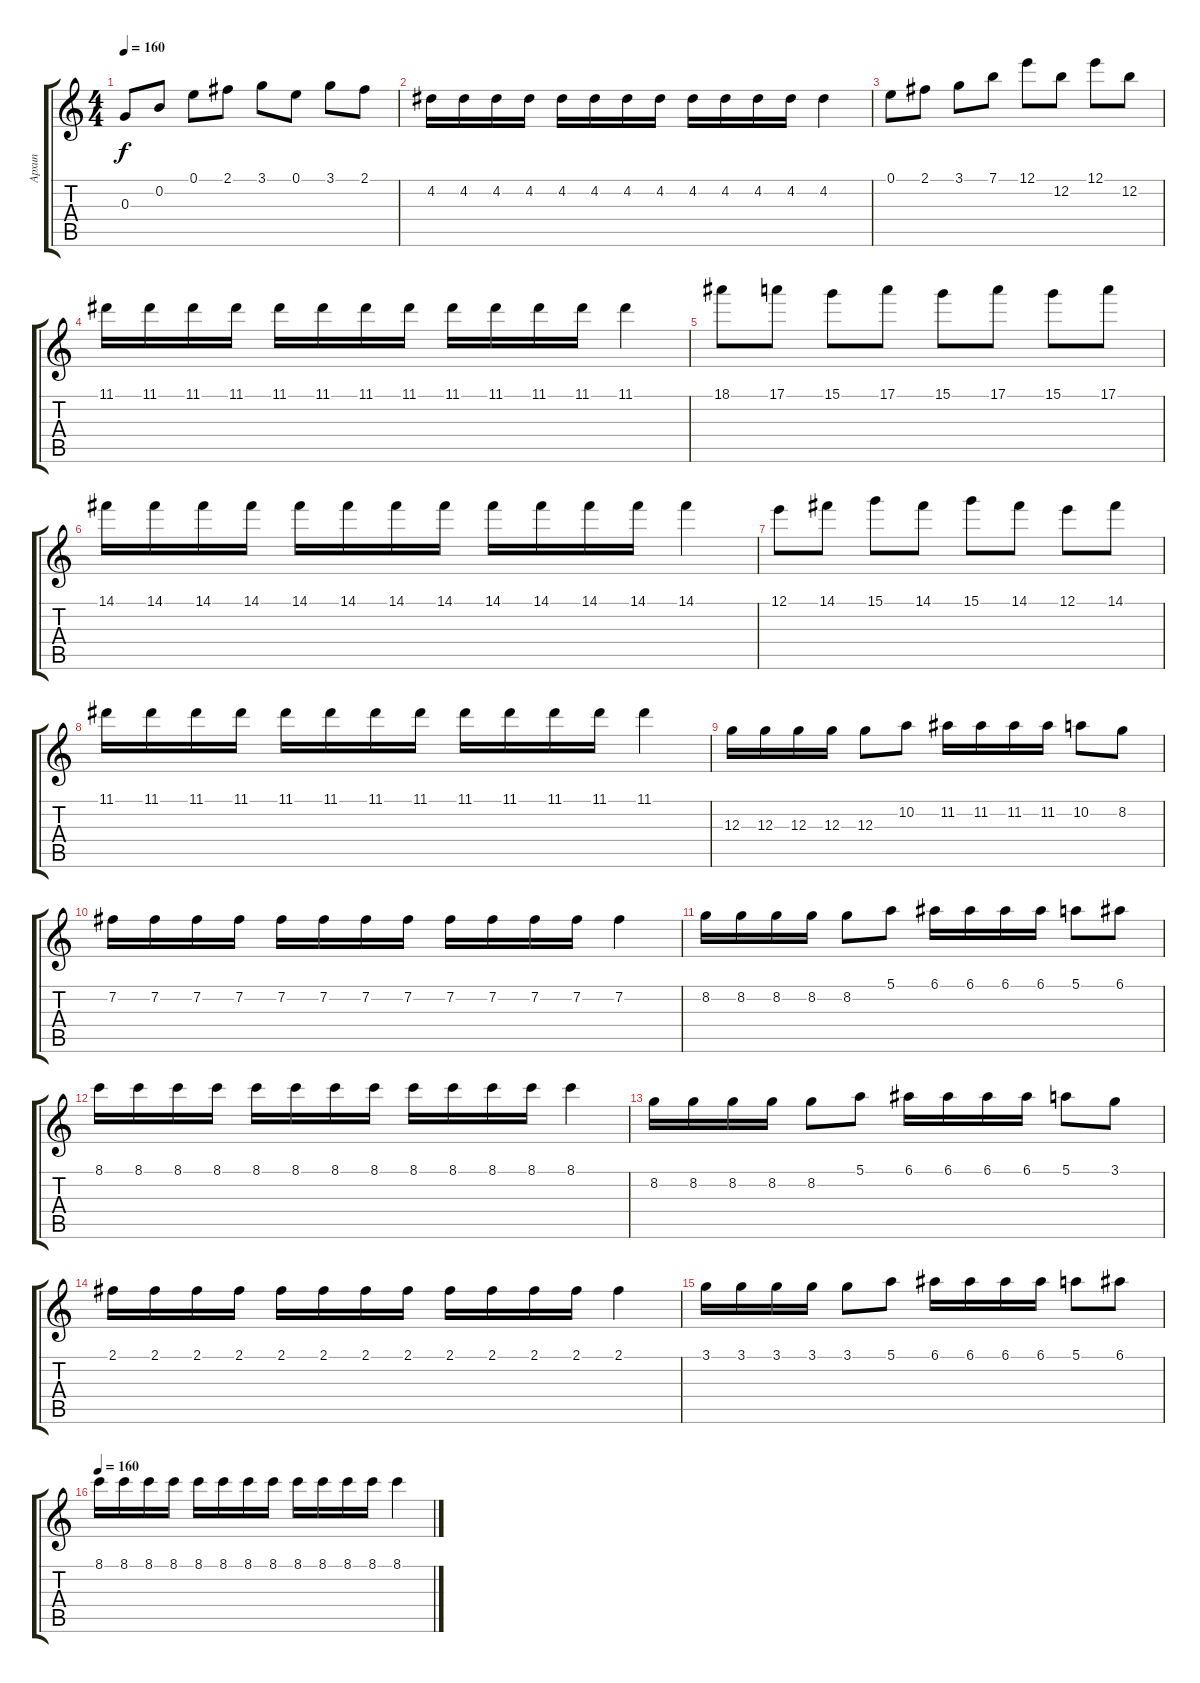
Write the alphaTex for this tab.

\track ("Архип" "Архип") {instrument distortionguitar}
\staff {score tabs}
\tuning (E4 B3 G3 D3 A2 E2) {hide}
\ts (4 4)
\tempo 160
\clef g2
\ks c
0.3.8{dy f} 0.2.8 0.1.8 2.1.8 3.1.8 0.1.8 3.1.8 2.1.8 |
4.2.16 4.2.16 4.2.16 4.2.16 4.2.16 4.2.16 4.2.16 4.2.16 4.2.16 4.2.16 4.2.16 4.2.16 4.2.4 |
0.1.8 2.1.8 3.1.8 7.1.8 12.1.8 12.2.8 12.1.8 12.2.8 |
11.1.16 11.1.16 11.1.16 11.1.16 11.1.16 11.1.16 11.1.16 11.1.16 11.1.16 11.1.16 11.1.16 11.1.16 11.1.4 |
18.1.8 17.1.8 15.1.8 17.1.8 15.1.8 17.1.8 15.1.8 17.1.8 |
14.1.16 14.1.16 14.1.16 14.1.16 14.1.16 14.1.16 14.1.16 14.1.16 14.1.16 14.1.16 14.1.16 14.1.16 14.1.4 |
12.1.8 14.1.8 15.1.8 14.1.8 15.1.8 14.1.8 12.1.8 14.1.8 |
11.1.16 11.1.16 11.1.16 11.1.16 11.1.16 11.1.16 11.1.16 11.1.16 11.1.16 11.1.16 11.1.16 11.1.16 11.1.4 |
12.3.16 12.3.16 12.3.16 12.3.16 12.3.8 10.2.8 11.2.16 11.2.16 11.2.16 11.2.16 10.2.8 8.2.8 |
7.2.16 7.2.16 7.2.16 7.2.16 7.2.16 7.2.16 7.2.16 7.2.16 7.2.16 7.2.16 7.2.16 7.2.16 7.2.4 |
8.2.16 8.2.16 8.2.16 8.2.16 8.2.8 5.1.8 6.1.16 6.1.16 6.1.16 6.1.16 5.1.8 6.1.8 |
8.1.16 8.1.16 8.1.16 8.1.16 8.1.16 8.1.16 8.1.16 8.1.16 8.1.16 8.1.16 8.1.16 8.1.16 8.1.4 |
8.2.16 8.2.16 8.2.16 8.2.16 8.2.8 5.1.8 6.1.16 6.1.16 6.1.16 6.1.16 5.1.8 3.1.8 |
2.1.16 2.1.16 2.1.16 2.1.16 2.1.16 2.1.16 2.1.16 2.1.16 2.1.16 2.1.16 2.1.16 2.1.16 2.1.4 |
3.1.16 3.1.16 3.1.16 3.1.16 3.1.8 5.1.8 6.1.16 6.1.16 6.1.16 6.1.16 5.1.8 6.1.8 |
\tempo 160
8.1.16 8.1.16 8.1.16 8.1.16 8.1.16 8.1.16 8.1.16 8.1.16 8.1.16 8.1.16 8.1.16 8.1.16 8.1.4
